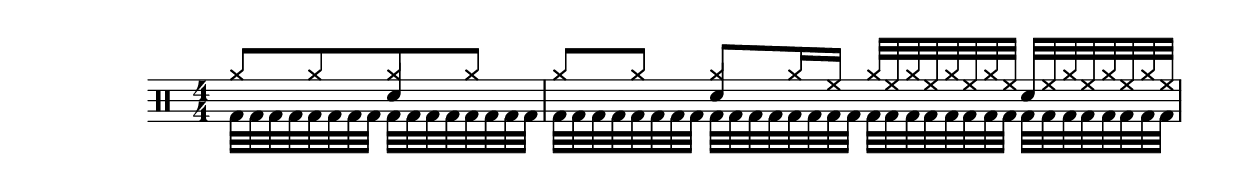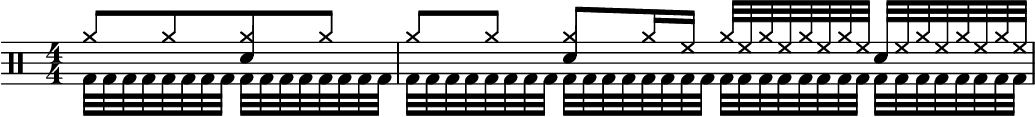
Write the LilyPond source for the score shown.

#(ly:set-option 'crop #t)
\version "2.24.4"
\header { 
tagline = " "
}

\drums {
    \numericTimeSignature
    \time 4/4
    <<{
        \partial 2 \repeat unfold 7 cymrb8 cymrb16 hh16 \repeat unfold 4 {cymrb32 hh32} sn32 hh32 \repeat unfold 3 {cymrb32 hh32}
    }
    \\ {
        \stemUp s4 sn4 s4 sn4 s4
    }
    \\ {
        \stemDown \repeat unfold 48 bd32
    }>>
}